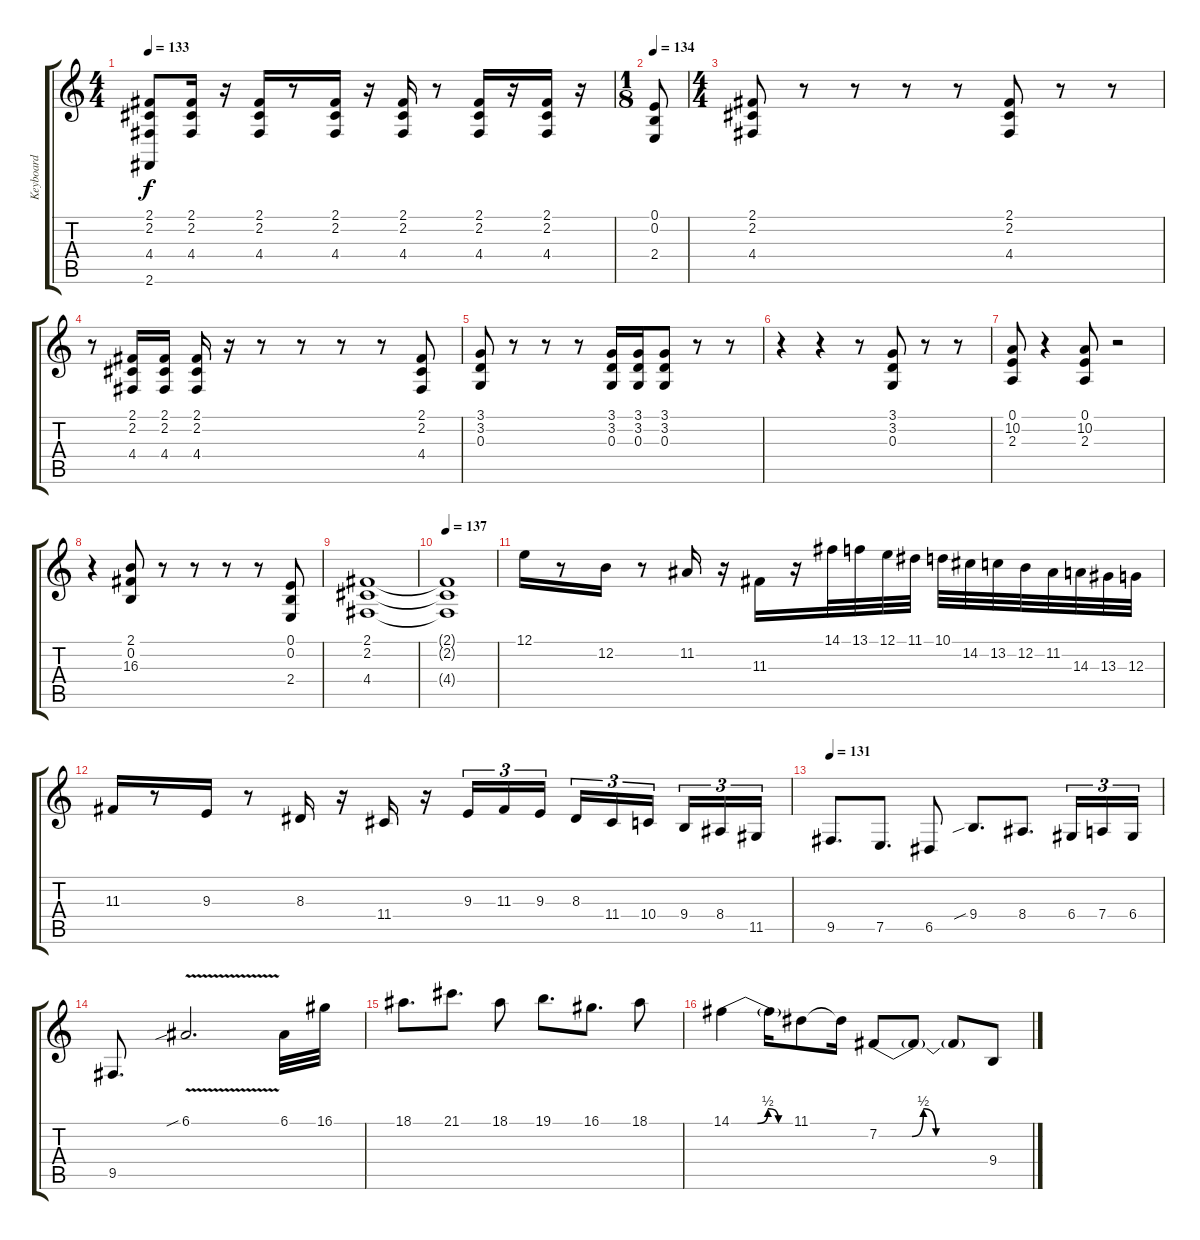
\track ("Keyboard" "Keyboard") {instrument stringensemble1}
\staff {score tabs}
\tuning (E4 B3 G3 D3 A2 E2) {hide}
\ts (4 4)
\tempo 133
\clef g2
\ks aminor
(2.1{t} 2.2{t} 4.4{t} 2.6{t}).8{dy f} (2.1 2.2 4.4).16 r.16 (2.1 2.2 4.4).16 r.8 (2.1 2.2 4.4).16 r.16 (2.1 2.2 4.4).16 r.8 (2.1 2.2 4.4).16 r.16 (2.1 2.2 4.4).16 r.16 |
\ts (1 8)
\tempo 134
(0.1 0.2 2.4).8 |
\ts (4 4)
(2.1 2.2 4.4).8 r.8 r.8 r.8 r.8 (2.1 2.2 4.4).8 r.8 r.8 |
r.8 (2.1 2.2 4.4).16 (2.1 2.2 4.4).16 (2.1 2.2 4.4).16 r.16 r.8 r.8 r.8 r.8 (2.1 2.2 4.4).8 |
(3.1 3.2 0.3).8 r.8 r.8 r.8 (3.1 3.2 0.3).16 (3.1 3.2 0.3).16 (3.1 3.2 0.3).8 r.8 r.8 |
r.4 r.4 r.8 (3.1 3.2 0.3).8 r.8 r.8 |
(0.1 10.2 2.3).8 r.4 (0.1 10.2 2.3).8 r.2 |
r.4 (2.1 0.2 16.3).8 r.8 r.8 r.8 r.8 (0.1 0.2 2.4).8 |
(2.1 2.2 4.4).1 |
\tempo 137
(2.1{t} 2.2{t} 4.4{t}).1 |
12.1.16{instrument lead2sawtooth} r.8 12.2.16 r.8 11.2.16 r.16 11.3.16 r.16 14.1.32 13.1.32 12.1.32 11.1.32 10.1.32 14.2.32 13.2.32 12.2.32 11.2.32 14.3.32 13.3.32 12.3.32 |
11.3.16 r.8 9.3.16 r.8 8.3.16 r.16 11.4.16 r.16 9.3.16{tu (3 2)} 11.3.16{tu (3 2)} 9.3.16{tu (3 2)} 8.3.16{tu (3 2)} 11.4.16{tu (3 2)} 10.4.16{tu (3 2) beam splitsecondary} 9.4.16{tu (3 2)} 8.4.16{tu (3 2)} 11.5.16{tu (3 2)} |
\tempo 131
9.5.8{d} 7.5.8{d} 6.5.8 9.4{sib}.8{d} 8.4.8{d} 6.4.16{tu (3 2)} 7.4.16{tu (3 2)} 6.4.16{tu (3 2)} |
9.5.8{d} 6.1{v sib}.2{d} 6.1.32 16.1.32 |
18.1.8{d} 21.1.8{d} 18.1.8 19.1.8{d} 16.1.8{d} 18.1.8 |
14.1{be (custom 0 0 25 0 35 2 45 0 60 0)}.4 14.1{t}.16 11.1.8 11.1{t}.16 7.2{be (custom 0 0 26 0 35 2 45 0 60 0)}.8 7.2{t}.8 7.2{be (hold 0 0 60 0) t}.8 9.4.8
